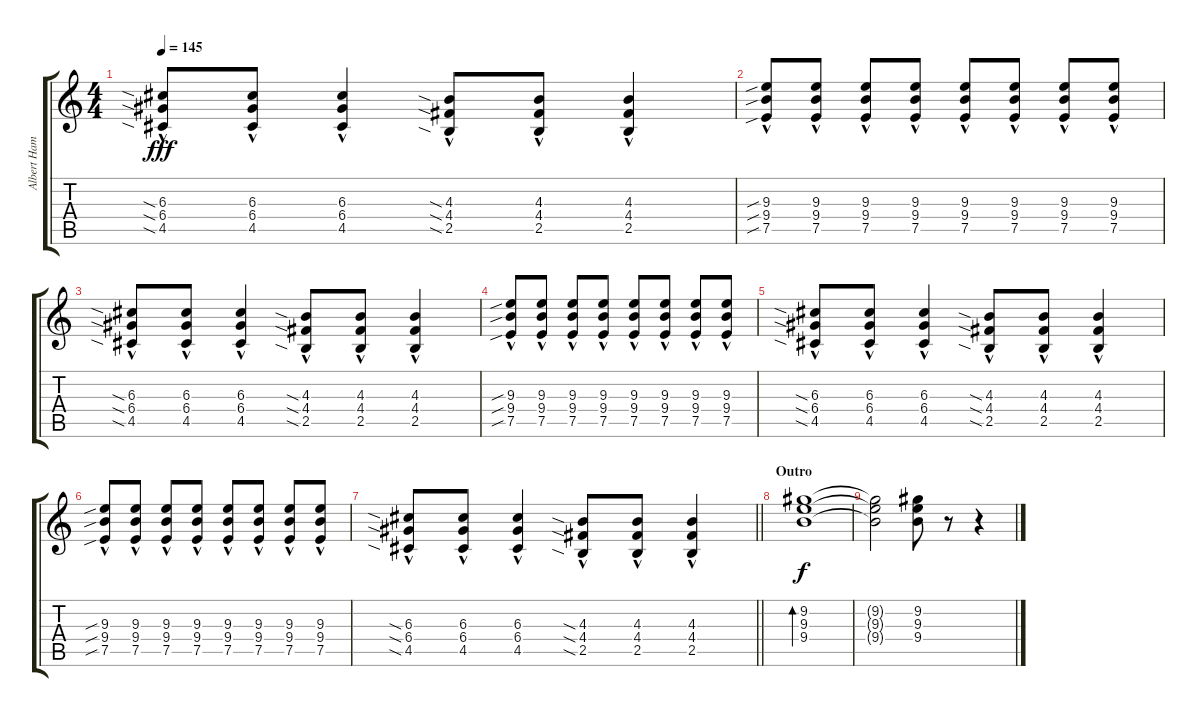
\track ("Albert Hammond Jr." "Albert Ham") {instrument electricguitarjazz}
\staff {score tabs}
\tuning (E4 B3 G3 D3 A2 E2) {hide}
\ts (4 4)
\tempo 145
\clef g2
\ks c
(6.3{sia hac} 6.4{sia hac} 4.5{sia hac}).8{dy fff} (6.3{hac} 6.4{hac} 4.5{hac}).8 (6.3{hac} 6.4{hac} 4.5{hac}).4 (4.3{sia hac} 4.4{sia hac} 2.5{sia hac}).8 (4.3{hac} 4.4{hac} 2.5{hac}).8 (4.3{hac} 4.4{hac} 2.5{hac}).4 |
(9.3{sib hac} 9.4{sib hac} 7.5{sib hac}).8 (9.3{hac} 9.4{hac} 7.5{hac}).8 (9.3{hac} 9.4{hac} 7.5{hac}).8 (9.3{hac} 9.4{hac} 7.5{hac}).8 (9.3{hac} 9.4{hac} 7.5{hac}).8 (9.3{hac} 9.4{hac} 7.5{hac}).8 (9.3{hac} 9.4{hac} 7.5{hac}).8 (9.3{hac} 9.4{hac} 7.5{hac}).8 |
(6.3{sia hac} 6.4{sia hac} 4.5{sia hac}).8 (6.3{hac} 6.4{hac} 4.5{hac}).8 (6.3{hac} 6.4{hac} 4.5{hac}).4 (4.3{sia hac} 4.4{sia hac} 2.5{sia hac}).8 (4.3{hac} 4.4{hac} 2.5{hac}).8 (4.3{hac} 4.4{hac} 2.5{hac}).4 |
(9.3{sib hac} 9.4{sib hac} 7.5{sib hac}).8 (9.3{hac} 9.4{hac} 7.5{hac}).8 (9.3{hac} 9.4{hac} 7.5{hac}).8 (9.3{hac} 9.4{hac} 7.5{hac}).8 (9.3{hac} 9.4{hac} 7.5{hac}).8 (9.3{hac} 9.4{hac} 7.5{hac}).8 (9.3{hac} 9.4{hac} 7.5{hac}).8 (9.3{hac} 9.4{hac} 7.5{hac}).8 |
(6.3{sia hac} 6.4{sia hac} 4.5{sia hac}).8 (6.3{hac} 6.4{hac} 4.5{hac}).8 (6.3{hac} 6.4{hac} 4.5{hac}).4 (4.3{sia hac} 4.4{sia hac} 2.5{sia hac}).8 (4.3{hac} 4.4{hac} 2.5{hac}).8 (4.3{hac} 4.4{hac} 2.5{hac}).4 |
(9.3{sib hac} 9.4{sib hac} 7.5{sib hac}).8 (9.3{hac} 9.4{hac} 7.5{hac}).8 (9.3{hac} 9.4{hac} 7.5{hac}).8 (9.3{hac} 9.4{hac} 7.5{hac}).8 (9.3{hac} 9.4{hac} 7.5{hac}).8 (9.3{hac} 9.4{hac} 7.5{hac}).8 (9.3{hac} 9.4{hac} 7.5{hac}).8 (9.3{hac} 9.4{hac} 7.5{hac}).8 |
\barLineRight lightlight
(6.3{sia hac} 6.4{sia hac} 4.5{sia hac}).8 (6.3{hac} 6.4{hac} 4.5{hac}).8 (6.3{hac} 6.4{hac} 4.5{hac}).4 (4.3{sia hac} 4.4{sia hac} 2.5{sia hac}).8 (4.3{hac} 4.4{hac} 2.5{hac}).8 (4.3{hac} 4.4{hac} 2.5{hac}).4 |
\section ("" "Outro")
(9.2 9.3 9.4).1{bd 120 dy f} |
(9.2{t} 9.3{t} 9.4{t}).2 (9.2 9.3 9.4).8 r.8 r.4
